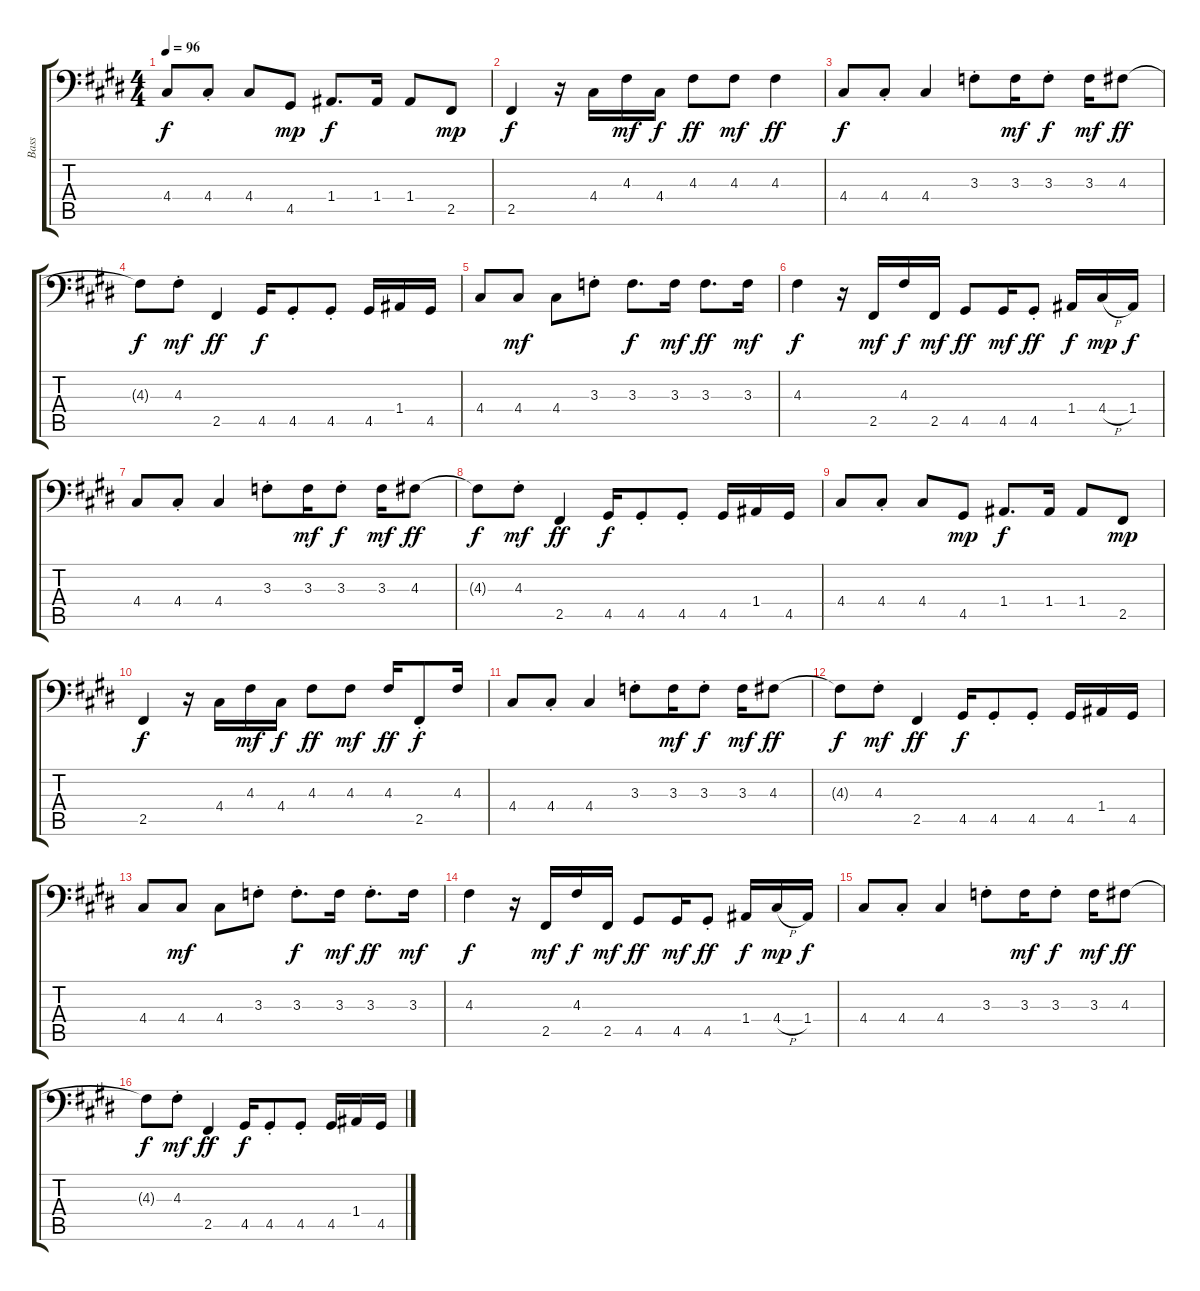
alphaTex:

\track ("Bass" "Bass") {instrument electricbassfinger}
\staff {score tabs}
\tuning (C3 G2 D2 A1 E1 B0) {hide}
\ts (4 4)
\tempo 96
\clef f4
\ks e
4.4.8{dy f} 4.4{st}.8 4.4.8 4.5.8{dy mp} 1.4.8{d dy f} 1.4.16 1.4.8 2.5.8{dy mp} |
2.5.4{dy f} r.16 4.4.16 4.3.16{dy mf} 4.4.16{dy f} 4.3.8{dy ff} 4.3.8{dy mf} 4.3.4{dy ff} |
4.4.8{dy f} 4.4{st}.8 4.4.4 3.3{st}.8 3.3.16{dy mf} 3.3{st}.8{dy f} 3.3.16{dy mf} 4.3.8{dy ff} |
4.3{t}.8{dy f} 4.3{st}.8{dy mf} 2.5.4{dy ff} 4.5.16{dy f} 4.5{st}.8 4.5{st}.8 4.5.16 1.4.16 4.5.16 |
4.4.8 4.4.8{dy mf} 4.4.8 3.3{st}.8 3.3.8{d dy f} 3.3.16{dy mf} 3.3.8{d dy ff} 3.3.16{dy mf} |
4.3.4{dy f} r.16 2.5.16{dy mf} 4.3.16{dy f} 2.5.16{dy mf} 4.5.8{dy ff} 4.5.16{dy mf} 4.5{st}.8{dy ff} 1.4.16{dy f} 4.4{h}.16{dy mp} 1.4.16{dy f} |
4.4.8 4.4{st}.8 4.4.4 3.3{st}.8 3.3.16{dy mf} 3.3{st}.8{dy f} 3.3.16{dy mf} 4.3.8{dy ff} |
4.3{t}.8{dy f} 4.3{st}.8{dy mf} 2.5.4{dy ff} 4.5.16{dy f} 4.5{st}.8 4.5{st}.8 4.5.16 1.4.16 4.5.16 |
4.4.8 4.4{st}.8 4.4.8 4.5.8{dy mp} 1.4.8{d dy f} 1.4.16 1.4.8 2.5.8{dy mp} |
2.5.4{dy f} r.16 4.4.16 4.3.16{dy mf} 4.4.16{dy f} 4.3.8{dy ff} 4.3.8{dy mf} 4.3.16{dy ff} 2.5{st}.8{dy f} 4.3.16 |
4.4.8 4.4{st}.8 4.4.4 3.3{st}.8 3.3.16{dy mf} 3.3{st}.8{dy f} 3.3.16{dy mf} 4.3.8{dy ff} |
4.3{t}.8{dy f} 4.3{st}.8{dy mf} 2.5.4{dy ff} 4.5.16{dy f} 4.5{st}.8 4.5{st}.8 4.5.16 1.4.16 4.5.16 |
4.4.8 4.4.8{dy mf} 4.4.8 3.3{st}.8 3.3{st}.8{d dy f} 3.3.16{dy mf} 3.3{st}.8{d dy ff} 3.3.16{dy mf} |
4.3.4{dy f} r.16 2.5.16{dy mf} 4.3.16{dy f} 2.5.16{dy mf} 4.5.8{dy ff} 4.5.16{dy mf} 4.5{st}.8{dy ff} 1.4.16{dy f} 4.4{h}.16{dy mp} 1.4.16{dy f} |
4.4.8 4.4{st}.8 4.4.4 3.3{st}.8 3.3.16{dy mf} 3.3{st}.8{dy f} 3.3.16{dy mf} 4.3.8{dy ff} |
4.3{t}.8{dy f} 4.3{st}.8{dy mf} 2.5.4{dy ff} 4.5.16{dy f} 4.5{st}.8 4.5{st}.8 4.5.16 1.4.16 4.5.16
